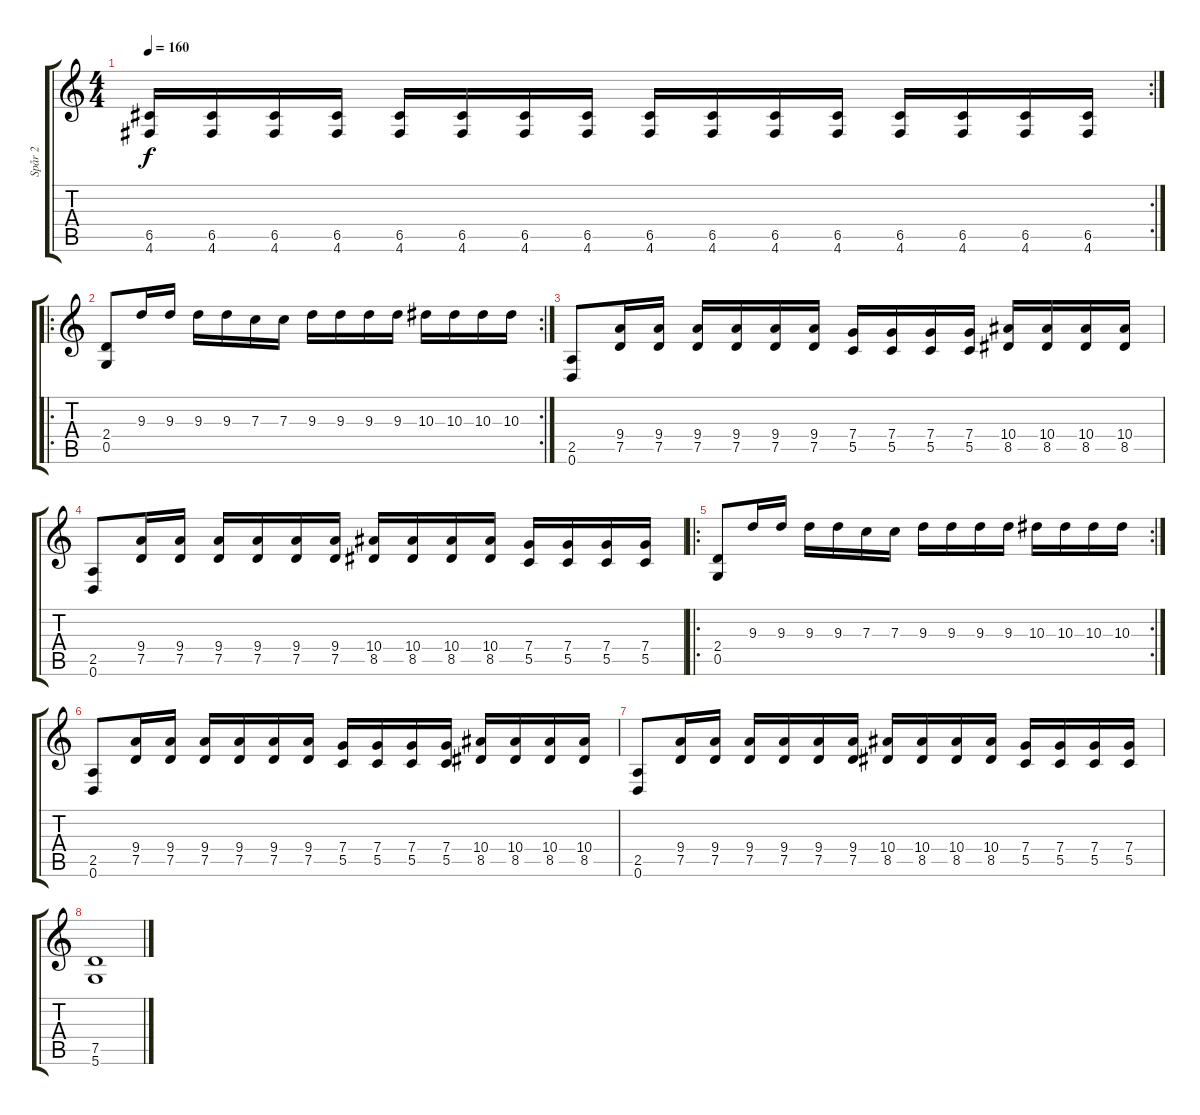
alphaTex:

\track ("Spår 2" "Spår 2") {instrument overdrivenguitar}
\staff {score tabs}
\tuning (D4 A3 F3 C3 G2 D2) {hide}
\rc 2
\ts (4 4)
\tempo 160
\clef g2
\ks c
(6.5 4.6).16{dy f} (6.5 4.6).16 (6.5 4.6).16 (6.5 4.6).16 (6.5 4.6).16 (6.5 4.6).16 (6.5 4.6).16 (6.5 4.6).16 (6.5 4.6).16 (6.5 4.6).16 (6.5 4.6).16 (6.5 4.6).16 (6.5 4.6).16 (6.5 4.6).16 (6.5 4.6).16 (6.5 4.6).16 |
\ro
\rc 2
(2.4 0.5).8 9.3.16 9.3.16 9.3.16 9.3.16 7.3.16 7.3.16 9.3.16 9.3.16 9.3.16 9.3.16 10.3.16 10.3.16 10.3.16 10.3.16 |
(2.5 0.6).8 (9.4 7.5).16 (9.4 7.5).16 (9.4 7.5).16 (9.4 7.5).16 (9.4 7.5).16 (9.4 7.5).16 (7.4 5.5).16 (7.4 5.5).16 (7.4 5.5).16 (7.4 5.5).16 (10.4 8.5).16 (10.4 8.5).16 (10.4 8.5).16 (10.4 8.5).16 |
(2.5 0.6).8 (9.4 7.5).16 (9.4 7.5).16 (9.4 7.5).16 (9.4 7.5).16 (9.4 7.5).16 (9.4 7.5).16 (10.4 8.5).16 (10.4 8.5).16 (10.4 8.5).16 (10.4 8.5).16 (7.4 5.5).16 (7.4 5.5).16 (7.4 5.5).16 (7.4 5.5).16 |
\ro
\rc 2
(2.4 0.5).8 9.3.16 9.3.16 9.3.16 9.3.16 7.3.16 7.3.16 9.3.16 9.3.16 9.3.16 9.3.16 10.3.16 10.3.16 10.3.16 10.3.16 |
(2.5 0.6).8 (9.4 7.5).16 (9.4 7.5).16 (9.4 7.5).16 (9.4 7.5).16 (9.4 7.5).16 (9.4 7.5).16 (7.4 5.5).16 (7.4 5.5).16 (7.4 5.5).16 (7.4 5.5).16 (10.4 8.5).16 (10.4 8.5).16 (10.4 8.5).16 (10.4 8.5).16 |
(2.5 0.6).8 (9.4 7.5).16 (9.4 7.5).16 (9.4 7.5).16 (9.4 7.5).16 (9.4 7.5).16 (9.4 7.5).16 (10.4 8.5).16 (10.4 8.5).16 (10.4 8.5).16 (10.4 8.5).16 (7.4 5.5).16 (7.4 5.5).16 (7.4 5.5).16 (7.4 5.5).16 |
(7.5 5.6).1
